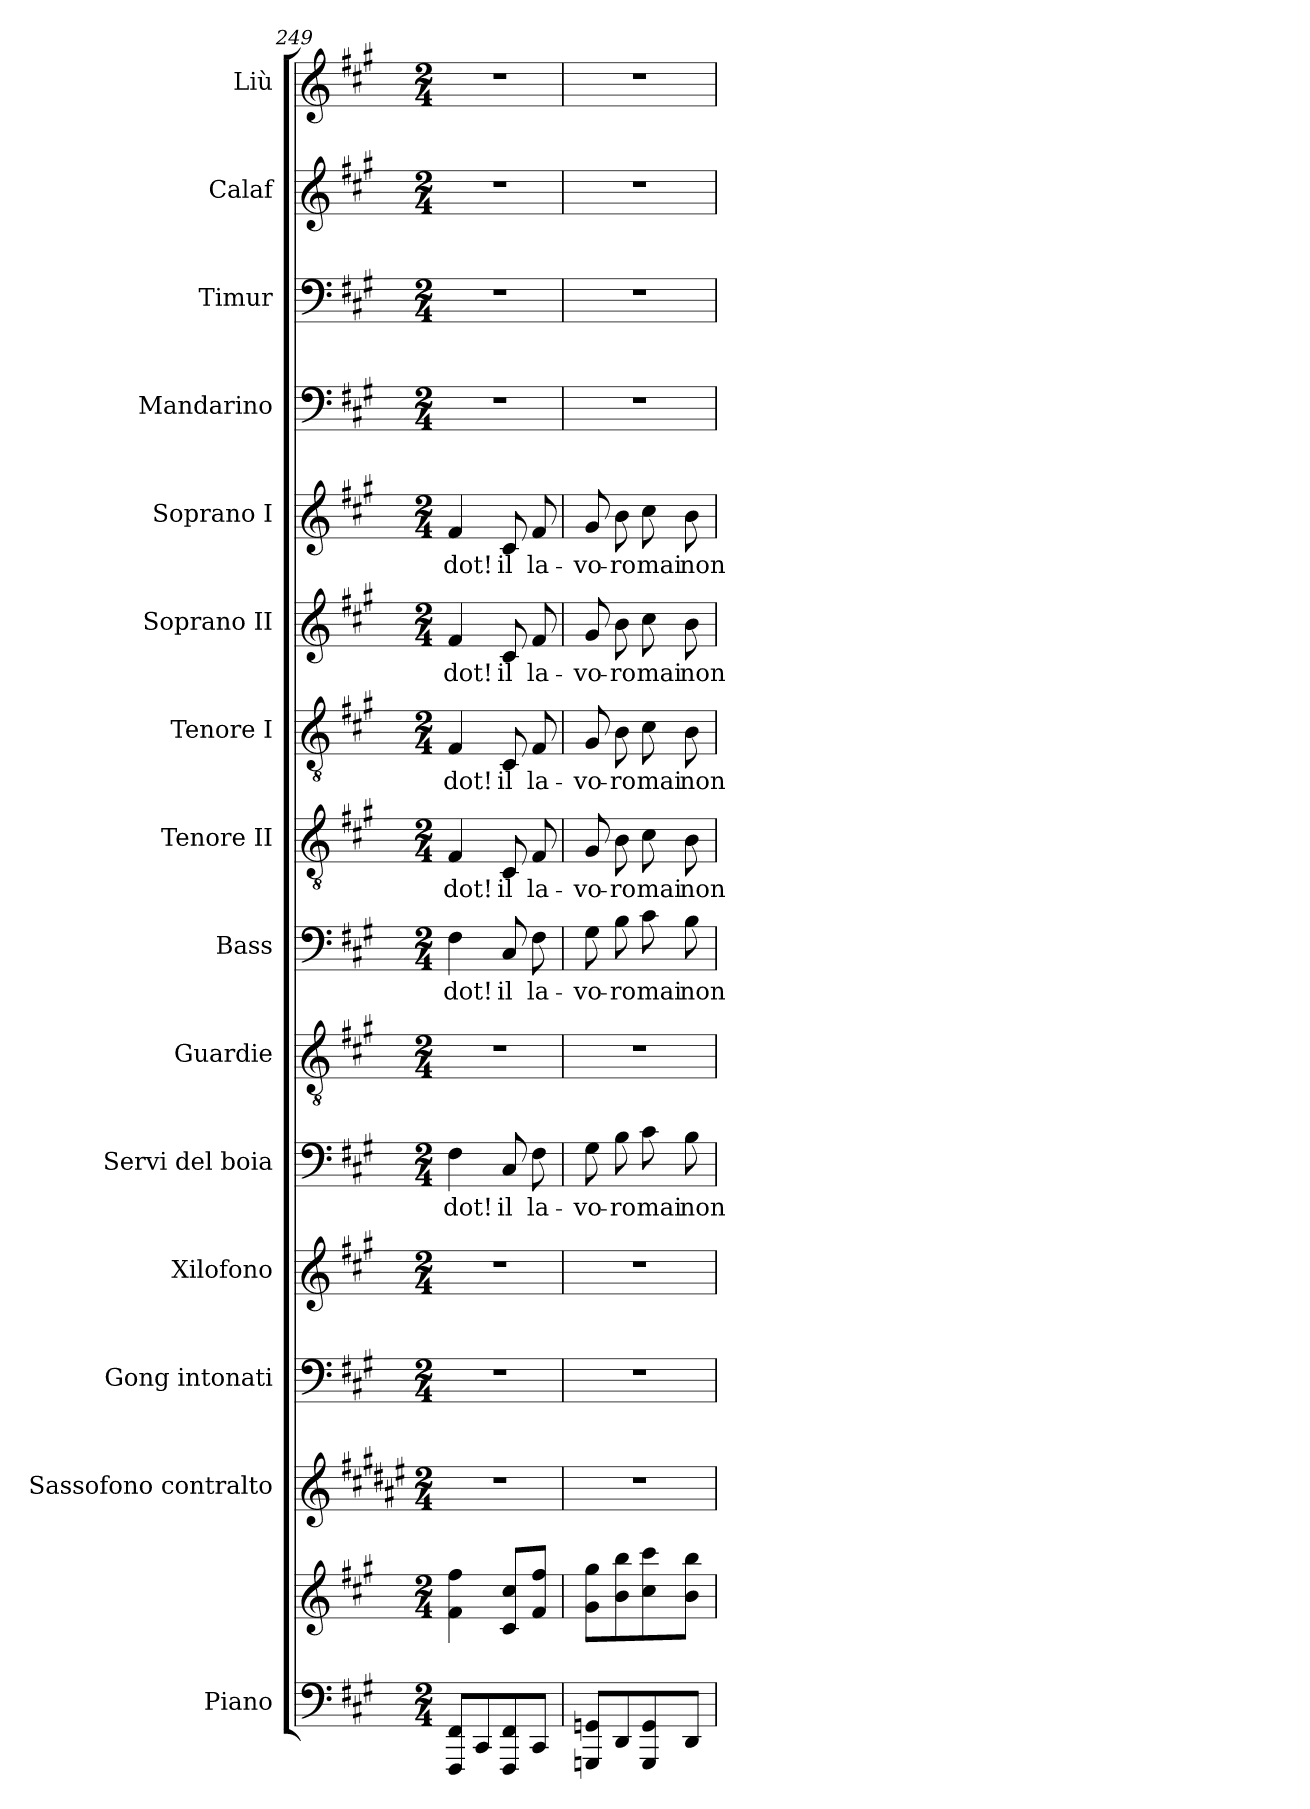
**kern	**kern	**kern	**kern	**kern	**kern	**text	**kern	**kern	**text	**kern	**text	**kern	**text	**kern	**text	**kern	**text	**kern	**kern	**kern	**kern
*part15	*part15	*part14	*part13	*part12	*part11	*part11	*part10	*part9	*part9	*part8	*part8	*part7	*part7	*part6	*part6	*part5	*part5	*part4	*part3	*part2	*part1
*staff16	*staff15	*staff14	*staff13	*staff12	*staff11	*staff11	*staff10	*staff9	*staff9	*staff8	*staff8	*staff7	*staff7	*staff6	*staff6	*staff5	*staff5	*staff4	*staff3	*staff2	*staff1
*I"Piano	*	*I"Sassofono contralto	*I"Gong intonati	*I"Xilofono	*I"Servi del boia	*	*I"Guardie	*I"Bass	*	*I"Tenore II	*	*I"Tenore I	*	*I"Soprano II	*	*I"Soprano I	*	*I"Mandarino	*I"Timur	*I"Calaf	*I"Liù
*I'Pno.	*	*	*I'Gong int.	*I'Xil.	*I'Ser.B.	*	*I'G.	*I'B.	*	*I'T. II	*	*I'T. I	*	*I'S. II	*	*I'S. I	*	*I'M.	*I'T.	*I'C.	*I'L.
*clefF4	*clefG2	*clefG2	*clefF4	*clefG2	*clefF4	*	*clefGv2	*clefF4	*	*clefGv2	*	*clefGv2	*	*clefG2	*	*clefG2	*	*clefF4	*clefF4	*clefG2	*clefG2
*	*	*ITrd5c9	*	*ITrd-7c-12	*	*	*	*	*	*	*	*	*	*	*	*	*	*	*	*	*
*k[f#c#g#]	*k[f#c#g#]	*k[f#c#g#]	*k[f#c#g#]	*k[f#c#g#]	*k[f#c#g#]	*	*k[f#c#g#]	*k[f#c#g#]	*	*k[f#c#g#]	*	*k[f#c#g#]	*	*k[f#c#g#]	*	*k[f#c#g#]	*	*k[f#c#g#]	*k[f#c#g#]	*k[f#c#g#]	*k[f#c#g#]
*M2/4	*M2/4	*M2/4	*M2/4	*M2/4	*M2/4	*	*M2/4	*M2/4	*	*M2/4	*	*M2/4	*	*M2/4	*	*M2/4	*	*M2/4	*M2/4	*M2/4	*M2/4
=249	=249	=249	=249	=249	=249	=249	=249	=249	=249	=249	=249	=249	=249	=249	=249	=249	=249	=249	=249	=249	=249
!	!	!	!	!	!	!LO:LY:b	!	!	!LO:LY:b	!	!LO:LY:b	!	!LO:LY:b	!	!LO:LY:b	!	!LO:LY:b	!	!	!	!
8FFF#/ 8FF#/L	4f#\ 4ff#\	2r	2r	2r	4F#\	-dot!	2r	4F#\	-dot!	4F#/	-dot!	4F#/	-dot!	4f#/	-dot!	4f#/	-dot!	2r	2r	2r	2r
8CC#/	.	.	.	.	.	.	.	.	.	.	.	.	.	.	.	.	.	.	.	.	.
!	!	!	!	!	!	!LO:LY:b	!	!	!LO:LY:b	!	!LO:LY:b	!	!LO:LY:b	!	!LO:LY:b	!	!LO:LY:b	!	!	!	!
8FFF#/ 8FF#/	8c#/ 8cc#/L	.	.	.	8C#/	il	.	8C#/	il	8C#/	il	8C#/	il	8c#/	il	8c#/	il	.	.	.	.
!	!	!	!	!	!	!LO:LY:b	!	!	!LO:LY:b	!	!LO:LY:b	!	!LO:LY:b	!	!LO:LY:b	!	!LO:LY:b	!	!	!	!
8CC#/J	8f#/ 8ff#/J	.	.	.	8F#\	la-	.	8F#\	la-	8F#/	la-	8F#/	la-	8f#/	la-	8f#/	la-	.	.	.	.
=250	=250	=250	=250	=250	=250	=250	=250	=250	=250	=250	=250	=250	=250	=250	=250	=250	=250	=250	=250	=250	=250
!	!	!	!	!	!	!LO:LY:b	!	!	!LO:LY:b	!	!LO:LY:b	!	!LO:LY:b	!	!LO:LY:b	!	!LO:LY:b	!	!	!	!
8GGGn/ 8GGn/L	8g#\ 8gg#\L	2r	2r	2r	8G#\	-vo-	2r	8G#\	-vo-	8G#/	-vo-	8G#/	-vo-	8g#/	-vo-	8g#/	-vo-	2r	2r	2r	2r
!	!	!	!	!	!	!LO:LY:b	!	!	!LO:LY:b	!	!LO:LY:b	!	!LO:LY:b	!	!LO:LY:b	!	!LO:LY:b	!	!	!	!
8DD/	8b\ 8bb\	.	.	.	8B\	-ro	.	8B\	-ro	8B\	-ro	8B\	-ro	8b\	-ro	8b\	-ro	.	.	.	.
!	!	!	!	!	!	!LO:LY:b	!	!	!LO:LY:b	!	!LO:LY:b	!	!LO:LY:b	!	!LO:LY:b	!	!LO:LY:b	!	!	!	!
8GGG/ 8GG/	8cc#\ 8ccc#\	.	.	.	8c#\	mai	.	8c#\	mai	8c#\	mai	8c#\	mai	8cc#\	mai	8cc#\	mai	.	.	.	.
!	!	!	!	!	!	!LO:LY:b	!	!	!LO:LY:b	!	!LO:LY:b	!	!LO:LY:b	!	!LO:LY:b	!	!LO:LY:b	!	!	!	!
8DD/J	8b\ 8bb\J	.	.	.	8B\	non	.	8B\	non	8B\	non	8B\	non	8b\	non	8b\	non	.	.	.	.
=	=	=	=	=	=	=	=	=	=	=	=	=	=	=	=	=	=	=	=	=	=
*-	*-	*-	*-	*-	*-	*-	*-	*-	*-	*-	*-	*-	*-	*-	*-	*-	*-	*-	*-	*-	*-
